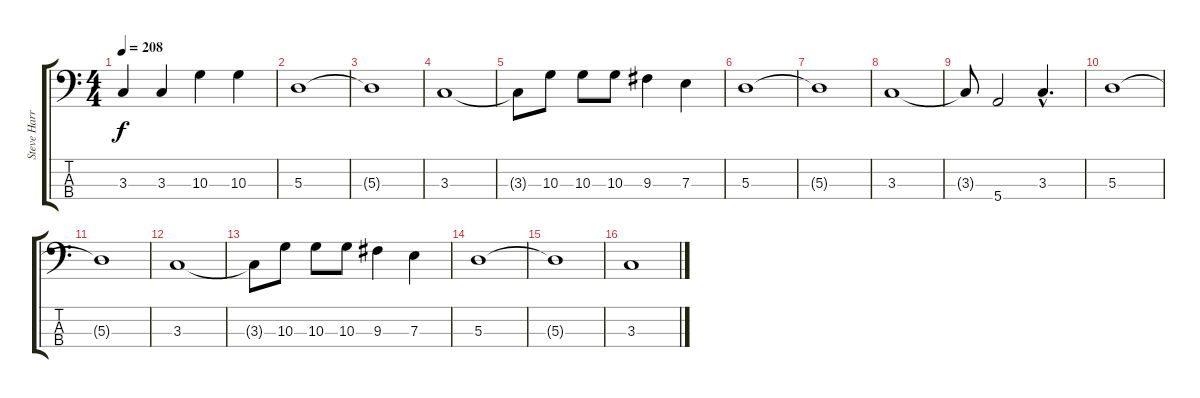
\track ("Steve Harris" "Steve Harr") {instrument electricbassfinger}
\staff {score tabs}
\tuning (G2 D2 A1 E1) {hide}
\ts (4 4)
\tempo 208
\clef f4
\ks c
3.3.4{dy f} 3.3.4 10.3.4 10.3.4 |
5.3.1 |
5.3{t}.1 |
3.3.1 |
3.3{t}.8 10.3.8 10.3.8 10.3.8 9.3.4 7.3.4 |
5.3.1 |
5.3{t}.1 |
3.3.1 |
3.3{t}.8 5.4.2 3.3{hac}.4{d} |
5.3.1 |
5.3{t}.1 |
3.3.1 |
3.3{t}.8 10.3.8 10.3.8 10.3.8 9.3.4 7.3.4 |
5.3.1 |
5.3{t}.1 |
3.3.1
